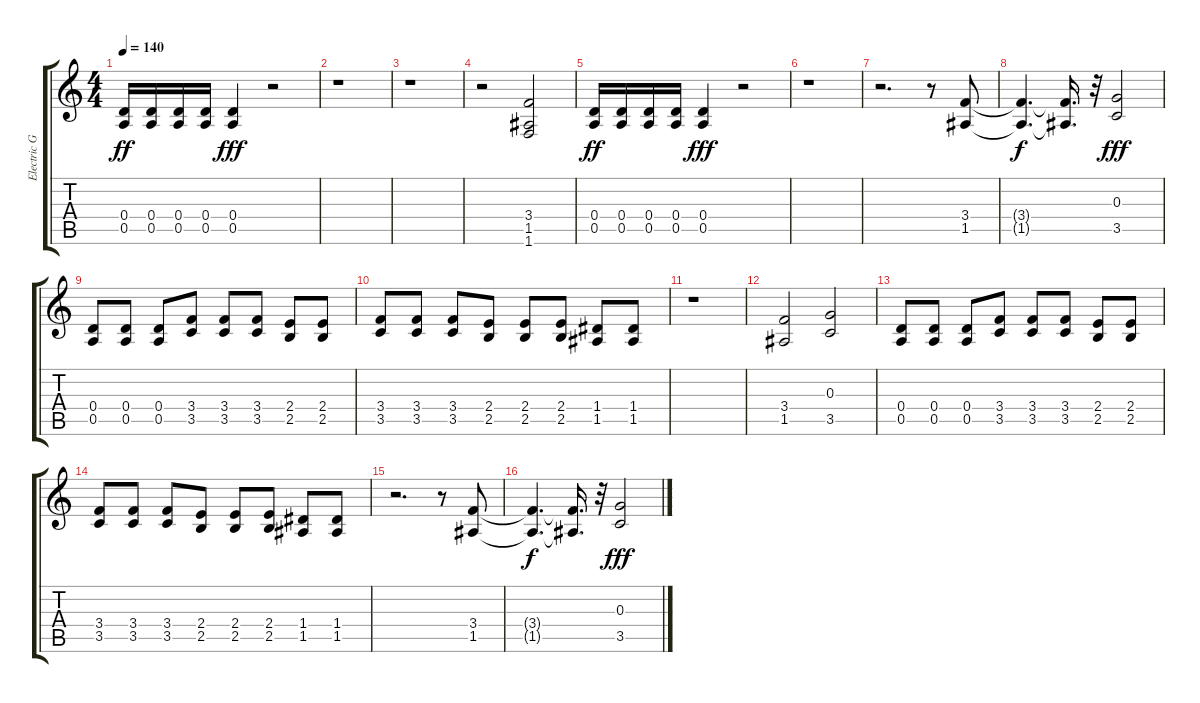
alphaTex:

\track ("Electric Guitar 1" "Electric G") {instrument distortionguitar}
\staff {score tabs}
\tuning (E4 B3 G3 D3 A2 E2) {hide}
\ts (4 4)
\tempo 140
\clef g2
\ks c
(0.4 0.5).16{dy ff} (0.4 0.5).16 (0.4 0.5).16 (0.4 0.5).16 (0.4 0.5).4{dy fff} r.2 |
r.1 |
r.1 |
r.2 (3.4 1.5 1.6).2 |
(0.4 0.5).16{dy ff} (0.4 0.5).16 (0.4 0.5).16 (0.4 0.5).16 (0.4 0.5).4{dy fff} r.2 |
r.1 |
r.2{d} r.8 (3.4 1.5).8 |
(3.4{t} 1.5{t}).4{d dy f} (3.4{t} 1.5{t}).16{d} r.32 (0.3 3.5).2{dy fff} |
(0.4 0.5).8 (0.4 0.5).8 (0.4 0.5).8 (3.4 3.5).8 (3.4 3.5).8 (3.4 3.5).8 (2.4 2.5).8 (2.4 2.5).8 |
(3.4 3.5).8 (3.4 3.5).8 (3.4 3.5).8 (2.4 2.5).8 (2.4 2.5).8 (2.4 2.5).8 (1.4 1.5).8 (1.4 1.5).8 |
r.1 |
(3.4 1.5).2 (0.3 3.5).2 |
(0.4 0.5).8 (0.4 0.5).8 (0.4 0.5).8 (3.4 3.5).8 (3.4 3.5).8 (3.4 3.5).8 (2.4 2.5).8 (2.4 2.5).8 |
(3.4 3.5).8 (3.4 3.5).8 (3.4 3.5).8 (2.4 2.5).8 (2.4 2.5).8 (2.4 2.5).8 (1.4 1.5).8 (1.4 1.5).8 |
r.2{d} r.8 (3.4 1.5).8 |
(3.4{t} 1.5{t}).4{d dy f} (3.4{t} 1.5{t}).16{d} r.32 (0.3 3.5).2{dy fff}
